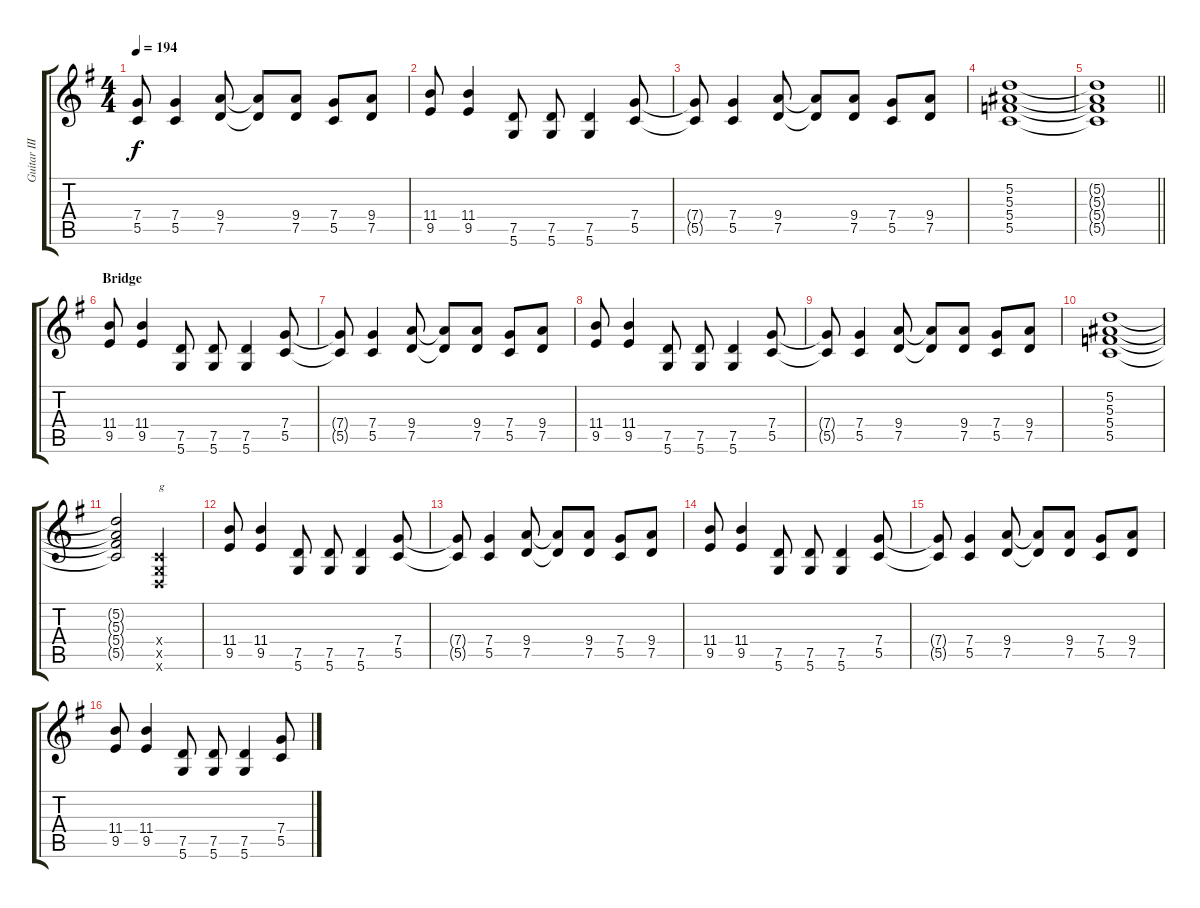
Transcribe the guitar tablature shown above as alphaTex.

\track ("Guitar III" "Guitar III") {instrument distortionguitar}
\staff {score tabs}
\tuning (D4 A3 F3 C3 G2 D2) {hide}
\ts (4 4)
\tempo 194
\clef g2
\ks eminor
(7.4{t} 5.5{t}).8{dy f} (7.4 5.5).4 (9.4 7.5).8 (9.4{t} 7.5{t}).8 (9.4 7.5).8 (7.4 5.5).8 (9.4 7.5).8 |
(11.4 9.5).8 (11.4 9.5).4 (7.5 5.6).8 (7.5 5.6).8 (7.5 5.6).4 (7.4 5.5).8 |
(7.4{t} 5.5{t}).8 (7.4 5.5).4 (9.4 7.5).8 (9.4{t} 7.5{t}).8 (9.4 7.5).8 (7.4 5.5).8 (9.4 7.5).8 |
(5.2 5.3 5.4 5.5).1 |
\barLineRight lightlight
(5.2{t} 5.3{t} 5.4{t} 5.5{t}).1 |
\section ("" "Bridge")
(11.4 9.5).8 (11.4 9.5).4 (7.5 5.6).8 (7.5 5.6).8 (7.5 5.6).4 (7.4 5.5).8 |
(7.4{t} 5.5{t}).8 (7.4 5.5).4 (9.4 7.5).8 (9.4{t} 7.5{t}).8 (9.4 7.5).8 (7.4 5.5).8 (9.4 7.5).8 |
(11.4 9.5).8 (11.4 9.5).4 (7.5 5.6).8 (7.5 5.6).8 (7.5 5.6).4 (7.4 5.5).8 |
(7.4{t} 5.5{t}).8 (7.4 5.5).4 (9.4 7.5).8 (9.4{t} 7.5{t}).8 (9.4 7.5).8 (7.4 5.5).8 (9.4 7.5).8 |
(5.2 5.3 5.4 5.5).1 |
(5.2{t} 5.3{t} 5.4{t} 5.5{t}).2 (0.4{x} 0.5{x} 0.6{x}).2{txt "g"} |
(11.4 9.5).8 (11.4 9.5).4 (7.5 5.6).8 (7.5 5.6).8 (7.5 5.6).4 (7.4 5.5).8 |
(7.4{t} 5.5{t}).8 (7.4 5.5).4 (9.4 7.5).8 (9.4{t} 7.5{t}).8 (9.4 7.5).8 (7.4 5.5).8 (9.4 7.5).8 |
(11.4 9.5).8 (11.4 9.5).4 (7.5 5.6).8 (7.5 5.6).8 (7.5 5.6).4 (7.4 5.5).8 |
(7.4{t} 5.5{t}).8 (7.4 5.5).4 (9.4 7.5).8 (9.4{t} 7.5{t}).8 (9.4 7.5).8 (7.4 5.5).8 (9.4 7.5).8 |
(11.4 9.5).8 (11.4 9.5).4 (7.5 5.6).8 (7.5 5.6).8 (7.5 5.6).4 (7.4 5.5).8
